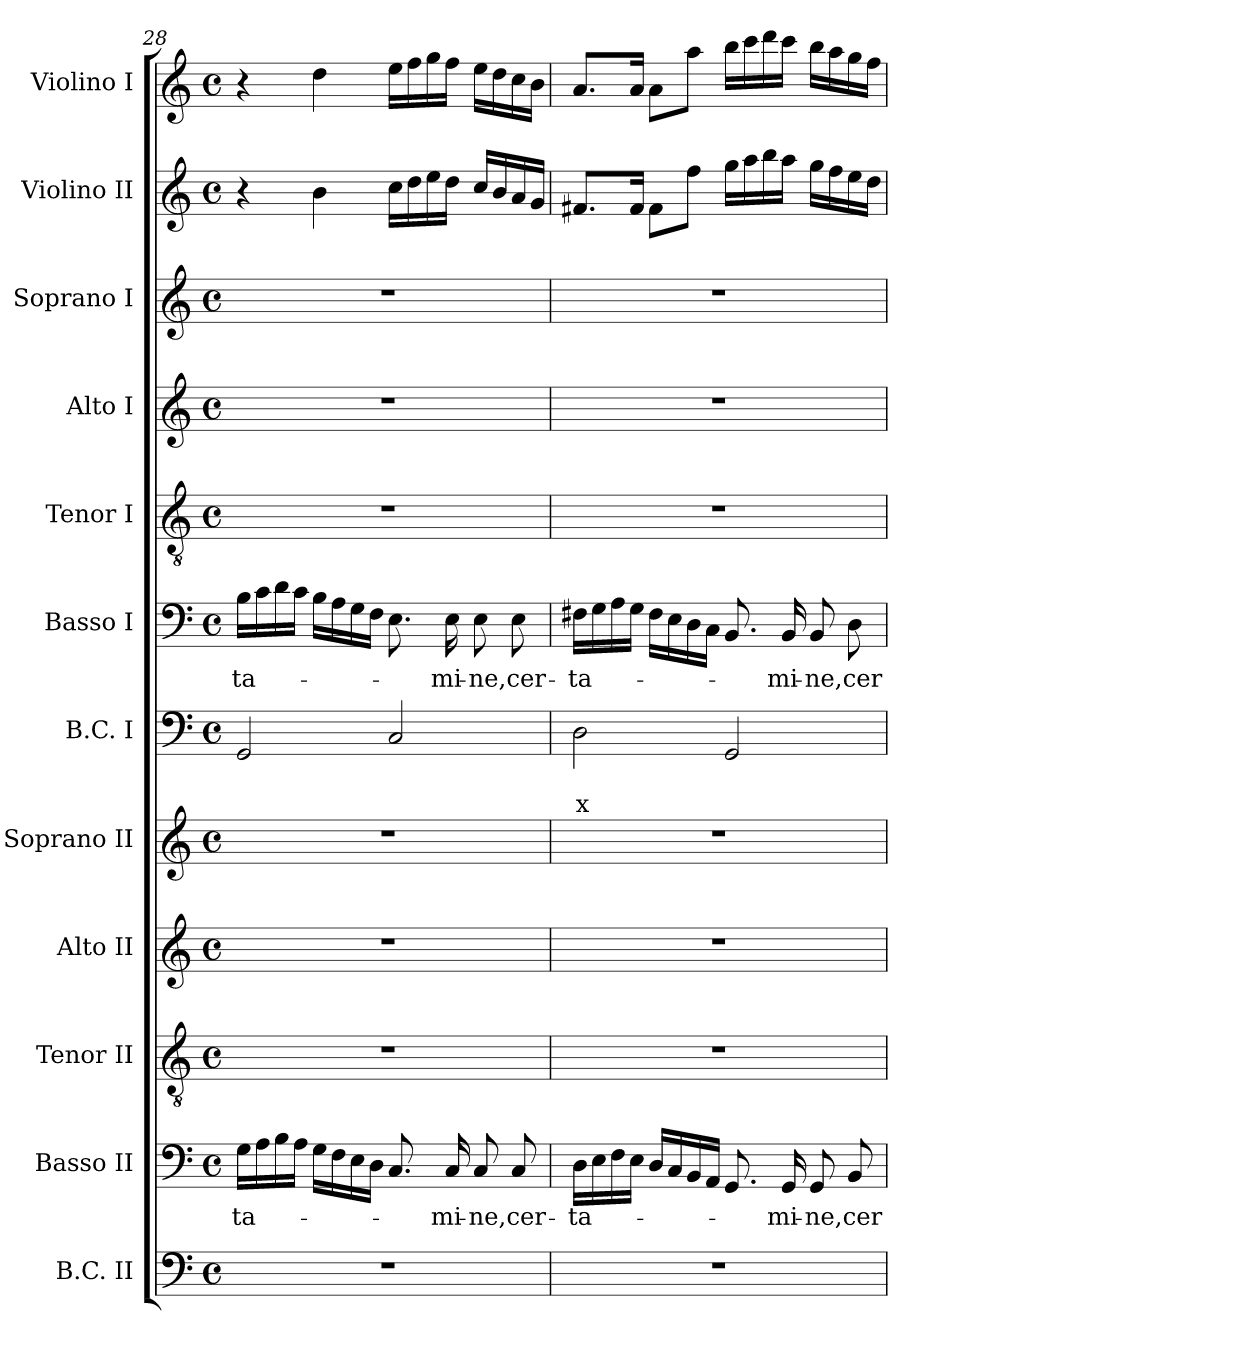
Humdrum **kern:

**kern	**kern	**text	**kern	**kern	**kern	**kern	**text	**text	**kern	**text	**kern	**kern	**kern	**kern	**kern
*part12	*part11	*part11	*part10	*part9	*part8	*part7	*part7	*part7	*part6	*part6	*part5	*part4	*part3	*part2	*part1
*staff12	*staff11	*staff11	*staff10	*staff9	*staff8	*staff7	*staff7	*staff7	*staff6	*staff6	*staff5	*staff4	*staff3	*staff2	*staff1
*I"B.C. II	*I"Basso II	*	*I"Tenor II	*I"Alto II	*I"Soprano II	*I"B.C. I	*	*	*I"Basso I	*	*I"Tenor I	*I"Alto I	*I"Soprano I	*I"Violino II	*I"Violino I
*I'BC2	*I'B 2	*	*I'T 2	*I'A 2	*I'S 2	*I'BC1	*	*	*I'B 1	*	*I'T 1	*I'A 1	*I'S 1	*I'Vln. II	*I'Vln. I
*clefF4	*clefF4	*	*clefGv2	*clefG2	*clefG2	*clefF4	*	*	*clefF4	*	*clefGv2	*clefG2	*clefG2	*clefG2	*clefG2
*k[]	*k[]	*	*k[]	*k[]	*k[]	*k[]	*	*	*k[]	*	*k[]	*k[]	*k[]	*k[]	*k[]
*C:	*C:	*	*C:	*C:	*C:	*C:	*	*	*C:	*	*C:	*C:	*C:	*C:	*C:
*M4/4	*M4/4	*	*M4/4	*M4/4	*M4/4	*M4/4	*	*	*M4/4	*	*M4/4	*M4/4	*M4/4	*M4/4	*M4/4
*met(c)	*met(c)	*	*met(c)	*met(c)	*met(c)	*met(c)	*	*	*met(c)	*	*met(c)	*met(c)	*met(c)	*met(c)	*met(c)
=28	=28	=28	=28	=28	=28	=28	=28	=28	=28	=28	=28	=28	=28	=28	=28
!	!	!LO:LY:b	!	!	!	!	!	!	!	!	!	!	!	!	!
!	!	!	!	!	!	!	!	!	!	!LO:LY:b	!	!	!	!	!
1r	16G\LL	-ta-	1r	1r	1r	2GG/	.	.	16B\LL	-ta-	1r	1r	1r	4r	4r
.	16A\	.	.	.	.	.	.	.	16c\	.	.	.	.	.	.
.	16B\	.	.	.	.	.	.	.	16d\	.	.	.	.	.	.
.	16A\JJ	.	.	.	.	.	.	.	16c\JJ	.	.	.	.	.	.
.	16G\LL	.	.	.	.	.	.	.	16B\LL	.	.	.	.	4b\	4dd\
.	16F\	.	.	.	.	.	.	.	16A\	.	.	.	.	.	.
.	16E\	.	.	.	.	.	.	.	16G\	.	.	.	.	.	.
.	16D\JJ	.	.	.	.	.	.	.	16F\JJ	.	.	.	.	.	.
.	8.C/	.	.	.	.	2C/	.	.	8.E\	.	.	.	.	16cc\LL	16ee\LL
.	.	.	.	.	.	.	.	.	.	.	.	.	.	16dd\	16ff\
.	.	.	.	.	.	.	.	.	.	.	.	.	.	16ee\	16gg\
!	!	!LO:LY:b	!	!	!	!	!	!	!	!	!	!	!	!	!
!	!	!	!	!	!	!	!	!	!	!LO:LY:b	!	!	!	!	!
.	16C/	-mi-	.	.	.	.	.	.	16E\	-mi-	.	.	.	16dd\JJ	16ff\JJ
!	!	!LO:LY:b	!	!	!	!	!	!	!	!	!	!	!	!	!
!	!	!	!	!	!	!	!	!	!	!LO:LY:b	!	!	!	!	!
.	8C/	-ne,	.	.	.	.	.	.	8E\	-ne,	.	.	.	16cc/LL	16ee\LL
.	.	.	.	.	.	.	.	.	.	.	.	.	.	16b/	16dd\
!	!	!LO:LY:b	!	!	!	!	!	!	!	!	!	!	!	!	!
!	!	!	!	!	!	!	!	!	!	!LO:LY:b	!	!	!	!	!
.	8C/	cer-	.	.	.	.	.	.	8E\	cer-	.	.	.	16a/	16cc\
.	.	.	.	.	.	.	.	.	.	.	.	.	.	16g/JJ	16b\JJ
=29	=29	=29	=29	=29	=29	=29	=29	=29	=29	=29	=29	=29	=29	=29	=29
!	!	!LO:LY:b	!	!	!	!	!	!	!	!	!	!	!	!	!
!	!	!	!	!	!	!	!	!LO:LY:b	!	!	!	!	!	!	!
!	!	!	!	!	!	!	!	!	!	!LO:LY:b	!	!	!	!	!
1r	16D\LL	-ta-	1r	1r	1r	2D\	.	x	16F#X\LL	-ta-	1r	1r	1r	8.f#X/L	8.a/L
.	16E\	.	.	.	.	.	.	.	16G\	.	.	.	.	.	.
.	16F\	.	.	.	.	.	.	.	16A\	.	.	.	.	.	.
.	16E\JJ	.	.	.	.	.	.	.	16G\JJ	.	.	.	.	16f#/Jk	16a/Jk
.	16D/LL	.	.	.	.	.	.	.	16F#\LL	.	.	.	.	8f#\L	8a\L
.	16C/	.	.	.	.	.	.	.	16E\	.	.	.	.	.	.
.	16BB/	.	.	.	.	.	.	.	16D\	.	.	.	.	8ff\J	8aa\J
.	16AA/JJ	.	.	.	.	.	.	.	16C\JJ	.	.	.	.	.	.
.	8.GG/	.	.	.	.	2GG/	.	.	8.BB/	.	.	.	.	16gg\LL	16bb\LL
.	.	.	.	.	.	.	.	.	.	.	.	.	.	16aa\	16ccc\
.	.	.	.	.	.	.	.	.	.	.	.	.	.	16bb\	16ddd\
!	!	!LO:LY:b	!	!	!	!	!	!	!	!	!	!	!	!	!
!	!	!	!	!	!	!	!	!	!	!LO:LY:b	!	!	!	!	!
.	16GG/	-mi-	.	.	.	.	.	.	16BB/	-mi-	.	.	.	16aa\JJ	16ccc\JJ
!	!	!LO:LY:b	!	!	!	!	!	!	!	!	!	!	!	!	!
!	!	!	!	!	!	!	!	!	!	!LO:LY:b	!	!	!	!	!
.	8GG/	-ne,	.	.	.	.	.	.	8BB/	-ne,	.	.	.	16gg\LL	16bb\LL
.	.	.	.	.	.	.	.	.	.	.	.	.	.	16ff\	16aa\
!	!	!LO:LY:b	!	!	!	!	!	!	!	!	!	!	!	!	!
!	!	!	!	!	!	!	!	!	!	!LO:LY:b	!	!	!	!	!
.	8BB/	cer-	.	.	.	.	.	.	8D\	cer-	.	.	.	16ee\	16gg\
.	.	.	.	.	.	.	.	.	.	.	.	.	.	16dd\JJ	16ff\JJ
=	=	=	=	=	=	=	=	=	=	=	=	=	=	=	=
*-	*-	*-	*-	*-	*-	*-	*-	*-	*-	*-	*-	*-	*-	*-	*-
